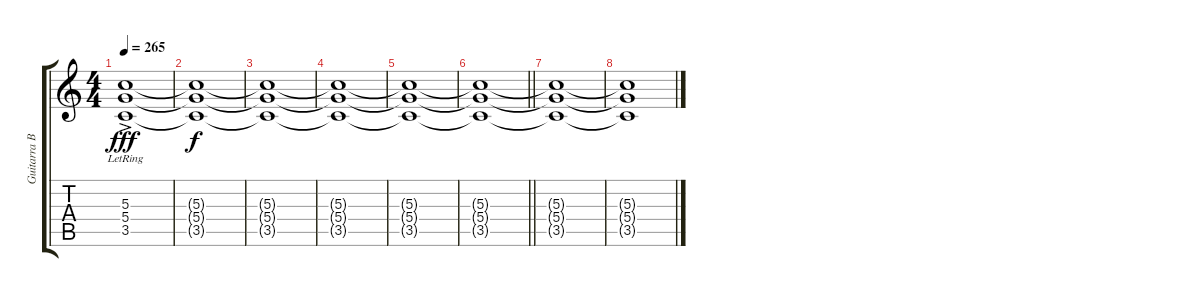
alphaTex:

\track ("Guitarra Bulliciosa" "Guitarra B") {instrument distortionguitar}
\staff {score tabs}
\tuning (E4 B3 G3 D3 A2 E2) {hide}
\ts (4 4)
\tempo 265
\clef g2
\ks c
(5.3{ac lr} 5.4{ac lr} 3.5{ac lr}).1{dy fff} |
(5.3{t} 5.4{t} 3.5{t}).1{dy f} |
(5.3{t} 5.4{t} 3.5{t}).1 |
(5.3{t} 5.4{t} 3.5{t}).1 |
(5.3{t} 5.4{t} 3.5{t}).1 |
\barLineRight lightlight
(5.3{t} 5.4{t} 3.5{t}).1 |
(5.3{t} 5.4{t} 3.5{t}).1 |
(5.3{t} 5.4{t} 3.5{t}).1
